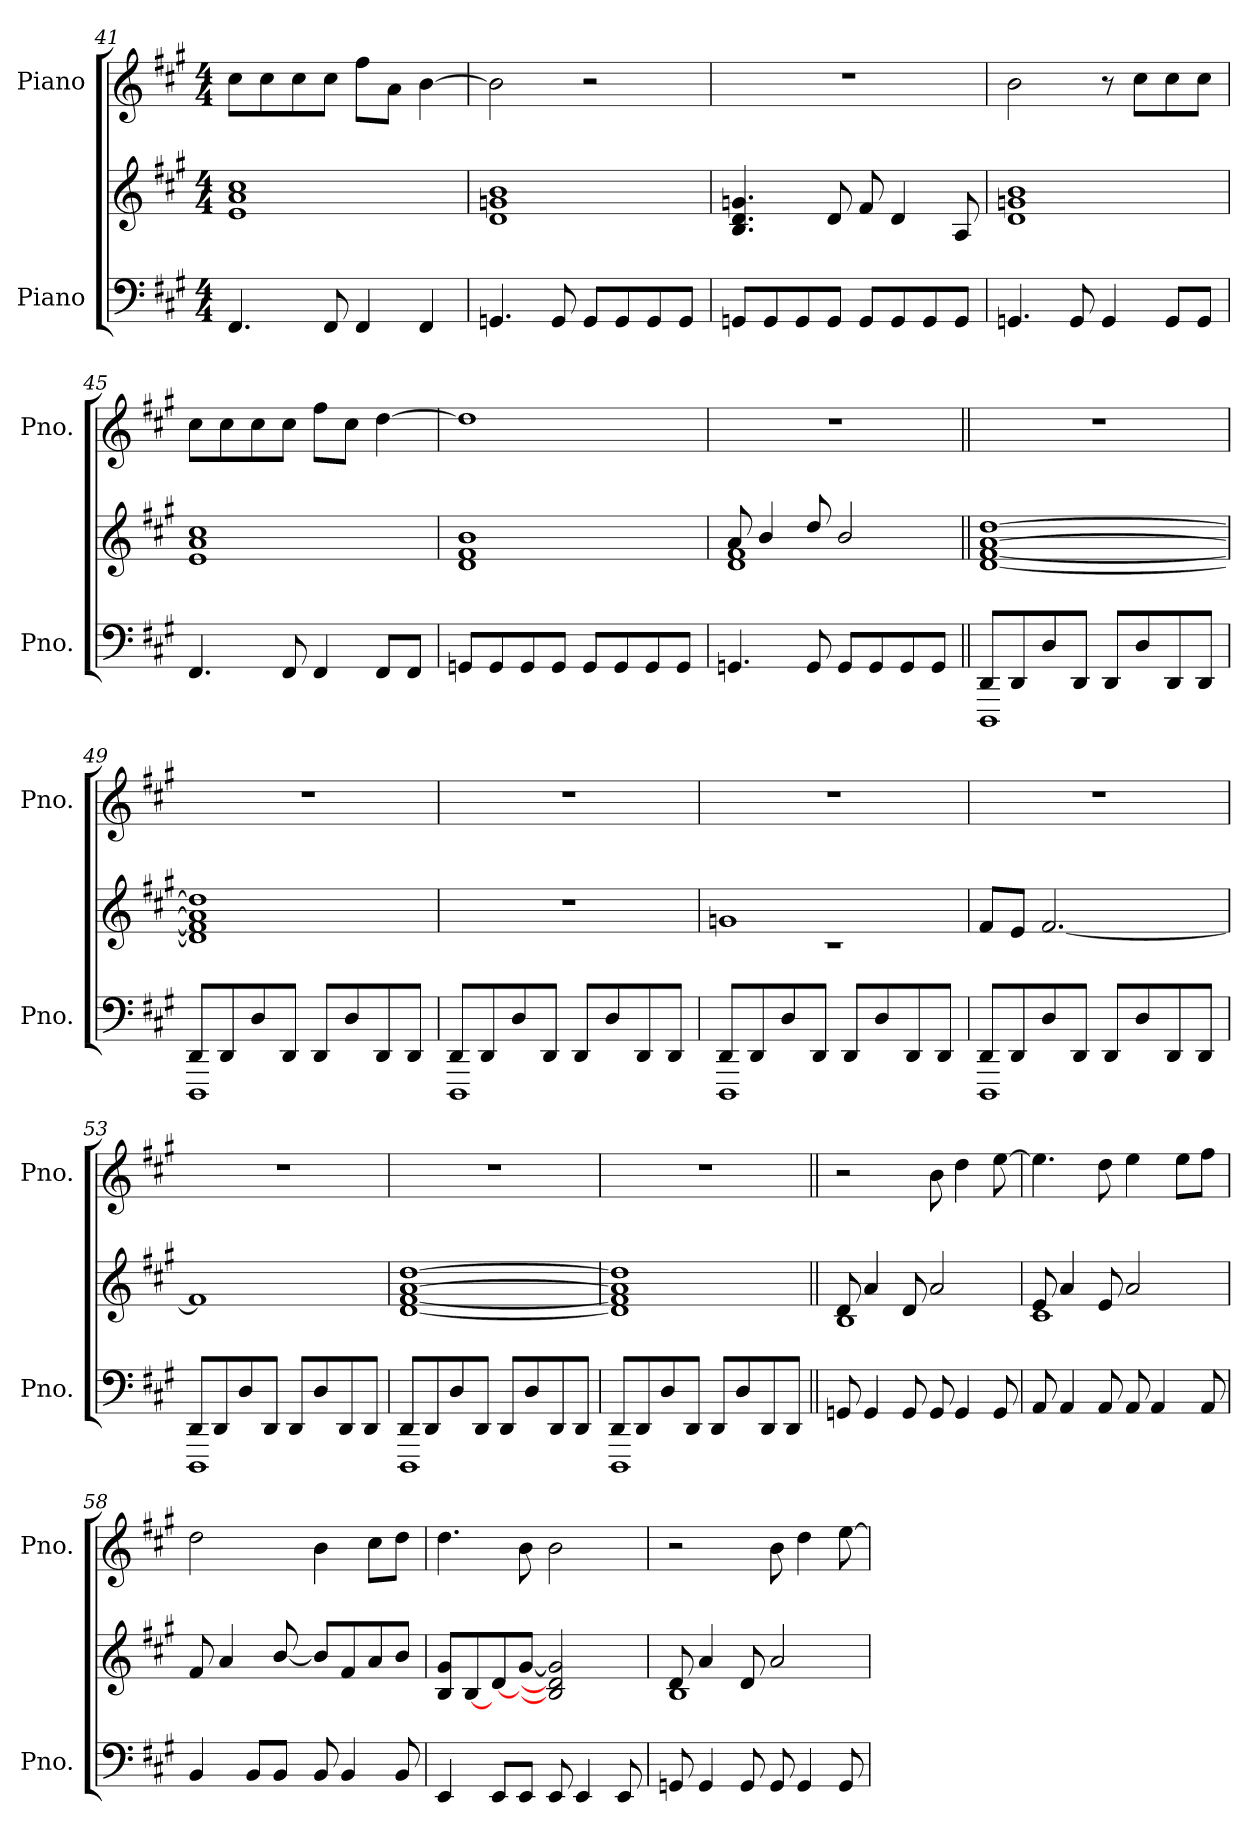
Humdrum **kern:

**kern	**kern	**kern
*part2	*part2	*part1
*staff3	*staff2	*staff1
*I"Piano	*	*I"Piano
*I'Pno.	*	*I'Pno.
!!LO:PB:g=z
*clefF4	*clefG2	*clefG2
*k[f#c#g#]	*k[f#c#g#]	*k[f#c#g#]
*M4/4	*M4/4	*M4/4
=41	=41	=41
4.FF#/	1e 1a 1cc#	8cc#\L
.	.	8cc#\
.	.	8cc#\
8FF#/	.	8cc#\J
4FF#/	.	8ff#\L
.	.	8a\J
4FF#/	.	[4b\
=42	=42	=42
4.GGn/	1d 1gn 1b	2b\]
8GG/	.	.
8GG/L	.	2r
8GG/	.	.
8GG/	.	.
8GG/J	.	.
=43	=43	=43
8GGn/L	4.B/ 4.d/ 4.gn/	1r
8GG/	.	.
8GG/	.	.
8GG/J	8d/	.
8GG/L	8f#/	.
8GG/	4d/	.
8GG/	.	.
8GG/J	8A/	.
=44	=44	=44
4.GGn/	1d 1gn 1b	2b\
8GG/	.	.
4GG/	.	8r
.	.	8cc#\L
8GG/L	.	8cc#\
8GG/J	.	8cc#\J
=45	=45	=45
4.FF#/	1e 1a 1cc#	8cc#\L
.	.	8cc#\
.	.	8cc#\
8FF#/	.	8cc#\J
4FF#/	.	8ff#\L
.	.	8cc#\J
8FF#/L	.	[4dd\
8FF#/J	.	.
!!LO:LB:g=z
=46	=46	=46
8GGn/L	1d 1f# 1b	1dd]
8GG/	.	.
8GG/	.	.
8GG/J	.	.
8GG/L	.	.
8GG/	.	.
8GG/	.	.
8GG/J	.	.
=47	=47	=47
*	*^	*
4.GGn/	8a/	1d 1f#	1r
.	4b/	.	.
8GG/	8dd/	.	.
8GG/L	2b/	.	.
8GG/	.	.	.
8GG/	.	.	.
8GG/J	.	.	.
*	*v	*v	*
=48||	=48||	=48||
*^	*	*
8DD/L	1DDD	[1d [1f# [1a [1dd	1r
8DD/	.	.	.
8D/	.	.	.
8DD/J	.	.	.
8DD/L	.	.	.
8D/	.	.	.
8DD/	.	.	.
8DD/J	.	.	.
=49	=49	=49	=49
8DD/L	1DDD	1d] 1f#] 1a] 1dd]	1r
8DD/	.	.	.
8D/	.	.	.
8DD/J	.	.	.
8DD/L	.	.	.
8D/	.	.	.
8DD/	.	.	.
8DD/J	.	.	.
!!LO:LB:g=z
=50	=50	=50	=50
8DD/L	1DDD	1r	1r
8DD/	.	.	.
8D/	.	.	.
8DD/J	.	.	.
8DD/L	.	.	.
8D/	.	.	.
8DD/	.	.	.
8DD/J	.	.	.
=51	=51	=51	=51
*	*	*^	*
8DD/L	1DDD	1gn	1r	1r
8DD/	.	.	.	.
8D/	.	.	.	.
8DD/J	.	.	.	.
8DD/L	.	.	.	.
8D/	.	.	.	.
8DD/	.	.	.	.
8DD/J	.	.	.	.
*	*	*v	*v	*
=52	=52	=52	=52
8DD/L	1DDD	8f#/L	1r
8DD/	.	8e/J	.
8D/	.	[2.f#/	.
8DD/J	.	.	.
8DD/L	.	.	.
8D/	.	.	.
8DD/	.	.	.
8DD/J	.	.	.
=53	=53	=53	=53
8DD/L	1DDD	1f#]	1r
8DD/	.	.	.
8D/	.	.	.
8DD/J	.	.	.
8DD/L	.	.	.
8D/	.	.	.
8DD/	.	.	.
8DD/J	.	.	.
!!LO:LB:g=z
=54	=54	=54	=54
8DD/L	1DDD	[1d [1f# [1a [1dd	1r
8DD/	.	.	.
8D/	.	.	.
8DD/J	.	.	.
8DD/L	.	.	.
8D/	.	.	.
8DD/	.	.	.
8DD/J	.	.	.
=55	=55	=55	=55
8DD/L	1DDD	1d] 1f#] 1a] 1dd]	1r
8DD/	.	.	.
8D/	.	.	.
8DD/J	.	.	.
8DD/L	.	.	.
8D/	.	.	.
8DD/	.	.	.
8DD/J	.	.	.
*v	*v	*	*
=56||	=56||	=56||
*	*^	*
8GGn/	8d/	1B	2r
4GG/	4a/	.	.
8GG/	8d/	.	.
8GG/	2a/	.	8b\
4GG/	.	.	4dd\
8GG/	.	.	[8ee\
=57	=57	=57	=57
8AA/	8e/	1c#	4.ee\]
4AA/	4a/	.	.
8AA/	8e/	.	8dd\
8AA/	2a/	.	4ee\
4AA/	.	.	.
.	.	.	8ee\L
8AA/	.	.	8ff#\J
*	*v	*v	*
!!LO:PB:g=z
=58	=58	=58
4BB/	8f#/	2dd\
.	4a/	.
8BB/L	.	.
8BB/J	[8b/	.
8BB/	8b/L]	4b\
4BB/	8f#/	.
.	8a/	8cc#\L
8BB/	8b/J	8dd\J
=59	=59	=59
4EE/	8B/ 8g#/L	4.dd\
.	[8B/	.
8EE/L	[8d/	.
8EE/J	[8g#/J	8b\
8EE/	2B/] 2d/] 2g#/]	2b\
4EE/	.	.
8EE/	.	.
=60	=60	=60
*	*^	*
8GGn/	8d/	1B	2r
4GG/	4a/	.	.
8GG/	8d/	.	.
8GG/	2a/	.	8b\
4GG/	.	.	4dd\
8GG/	.	.	[8ee\
*	*v	*v	*
=	=	=
*-	*-	*-
